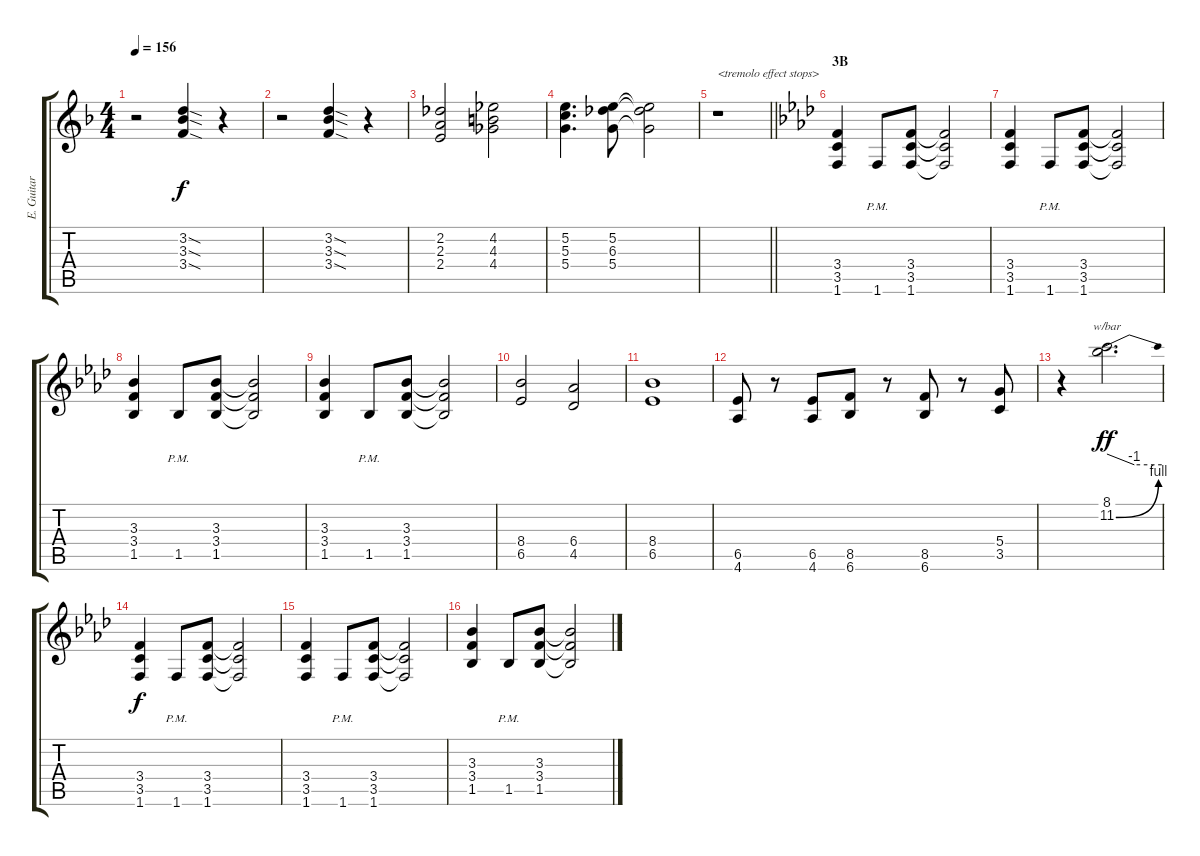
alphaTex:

\track ("E. Guitar V" "E. Guitar ") {instrument overdrivenguitar}
\staff {score tabs}
\tuning (E4 B3 G3 D3 A2 E2) {hide}
\ts (4 4)
\tempo 156
\clef g2
\ks f
r.2{dy f} (3.2{sod} 3.3{sod} 3.4{sod}).4 r.4 |
r.2 (3.2{sod} 3.3{sod} 3.4{sod}).4 r.4 |
(2.2 2.3 2.4).2 (4.2 4.3 4.4).2 |
(5.2 5.3 5.4).4{d} (5.2 6.3 5.4).8 (5.2{t} 6.3{t} 5.4{t}).2 |
\barLineRight lightlight
r.1{txt "<tremolo effect stops>"} |
\section ("" "3B")
\ks ab
(3.4 3.5 1.6).4 1.6{pm}.8 (3.4 3.5 1.6).8 (3.4{t} 3.5{t} 1.6{t}).2 |
(3.4 3.5 1.6).4 1.6{pm}.8 (3.4 3.5 1.6).8 (3.4{t} 3.5{t} 1.6{t}).2 |
(3.3 3.4 1.5).4 1.5{pm}.8 (3.3 3.4 1.5).8 (3.3{t} 3.4{t} 1.5{t}).2 |
(3.3 3.4 1.5).4 1.5{pm}.8 (3.3 3.4 1.5).8 (3.3{t} 3.4{t} 1.5{t}).2 |
(8.4 6.5).2 (6.4 4.5).2 |
(8.4 6.5).1 |
(6.5 4.6).8 r.8 (6.5 4.6).8 (8.5 6.6).8 r.8 (8.5 6.6).8 r.8 (5.4 3.5).8 |
r.4 (8.1 11.2{be (bend 0 0 60 4)}).2{d tbe (custom default 0 0 30 -4 60 -4) dy ff} |
(3.4 3.5 1.6).4{dy f} 1.6{pm}.8 (3.4 3.5 1.6).8 (3.4{t} 3.5{t} 1.6{t}).2 |
(3.4 3.5 1.6).4 1.6{pm}.8 (3.4 3.5 1.6).8 (3.4{t} 3.5{t} 1.6{t}).2 |
(3.3 3.4 1.5).4 1.5{pm}.8 (3.3 3.4 1.5).8 (3.3{t} 3.4{t} 1.5{t}).2
